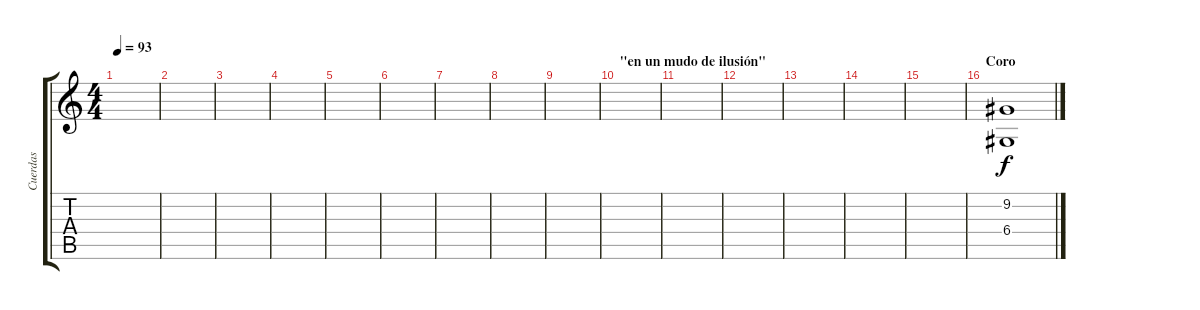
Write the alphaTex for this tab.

\track ("Cuerdas" "Cuerdas") {instrument stringensemble1}
\staff {score tabs}
\tuning (E4 B3 G3 D3 A2 E2) {hide}
\ts (4 4)
\tempo 93
\clef g2
\ks c
|
|
|
|
|
|
|
|
|
\section ("" "\"en un mudo de ilusión\"")
|
|
|
|
|
|
\section ("" "Coro")
(9.2 6.4).1
